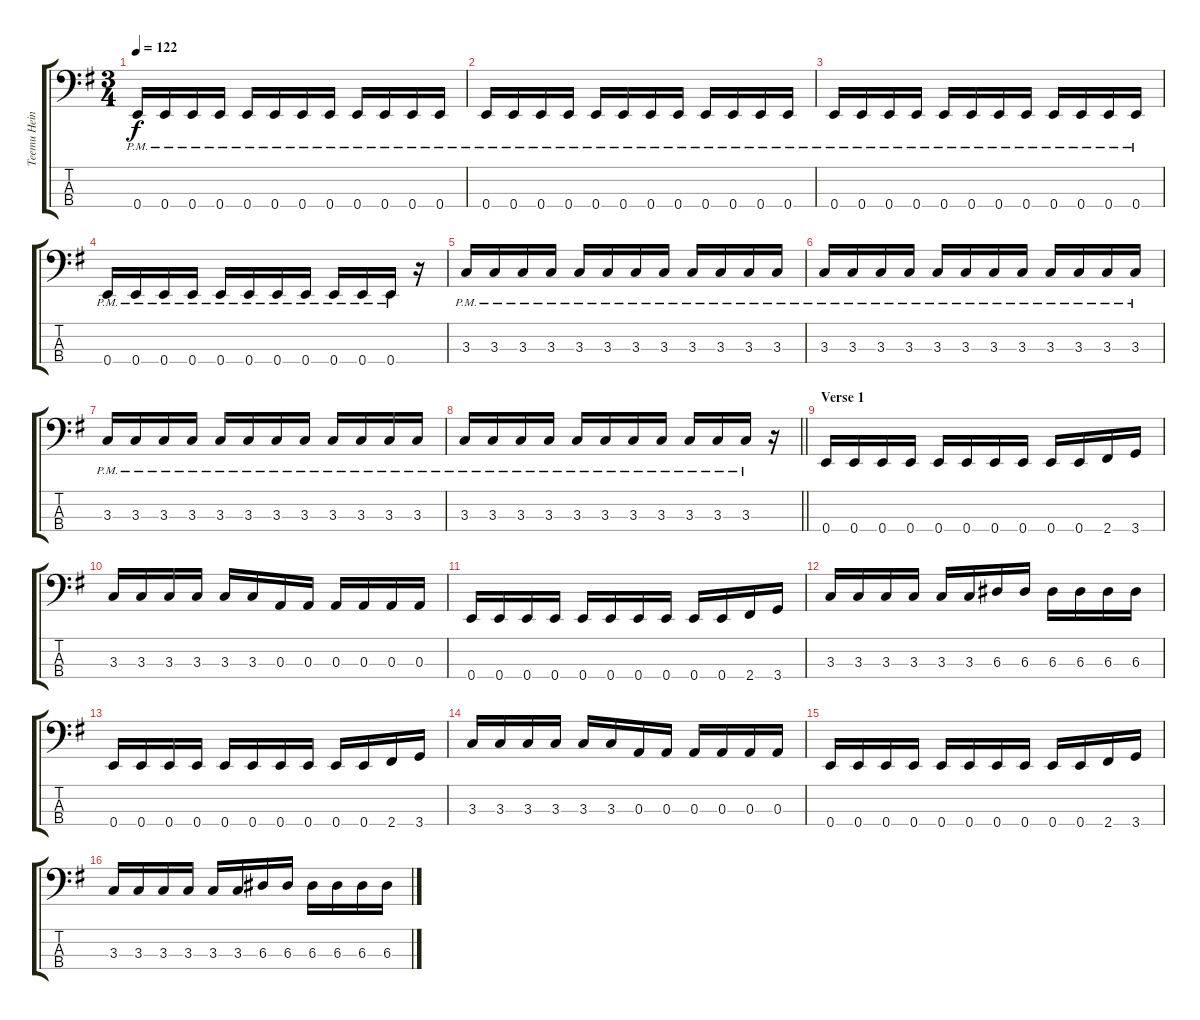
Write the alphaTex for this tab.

\track ("Teemu Heinola - bass" "Teemu Hein") {instrument electricbasspick}
\staff {score tabs}
\tuning (G2 D2 A1 E1) {hide}
\ts (3 4)
\tempo 122
\clef f4
\ks eminor
0.4{pm}.16{dy f} 0.4{pm}.16 0.4{pm}.16 0.4{pm}.16 0.4{pm}.16 0.4{pm}.16 0.4{pm}.16 0.4{pm}.16 0.4{pm}.16 0.4{pm}.16 0.4{pm}.16 0.4{pm}.16 |
0.4{pm}.16 0.4{pm}.16 0.4{pm}.16 0.4{pm}.16 0.4{pm}.16 0.4{pm}.16 0.4{pm}.16 0.4{pm}.16 0.4{pm}.16 0.4{pm}.16 0.4{pm}.16 0.4{pm}.16 |
0.4{pm}.16 0.4{pm}.16 0.4{pm}.16 0.4{pm}.16 0.4{pm}.16 0.4{pm}.16 0.4{pm}.16 0.4{pm}.16 0.4{pm}.16 0.4{pm}.16 0.4{pm}.16 0.4{pm}.16 |
0.4{pm}.16 0.4{pm}.16 0.4{pm}.16 0.4{pm}.16 0.4{pm}.16 0.4{pm}.16 0.4{pm}.16 0.4{pm}.16 0.4{pm}.16 0.4{pm}.16 0.4{pm}.16 r.16 |
3.3{pm}.16 3.3{pm}.16 3.3{pm}.16 3.3{pm}.16 3.3{pm}.16 3.3{pm}.16 3.3{pm}.16 3.3{pm}.16 3.3{pm}.16 3.3{pm}.16 3.3{pm}.16 3.3{pm}.16 |
3.3{pm}.16 3.3{pm}.16 3.3{pm}.16 3.3{pm}.16 3.3{pm}.16 3.3{pm}.16 3.3{pm}.16 3.3{pm}.16 3.3{pm}.16 3.3{pm}.16 3.3{pm}.16 3.3{pm}.16 |
3.3{pm}.16 3.3{pm}.16 3.3{pm}.16 3.3{pm}.16 3.3{pm}.16 3.3{pm}.16 3.3{pm}.16 3.3{pm}.16 3.3{pm}.16 3.3{pm}.16 3.3{pm}.16 3.3{pm}.16 |
\barLineRight lightlight
3.3{pm}.16 3.3{pm}.16 3.3{pm}.16 3.3{pm}.16 3.3{pm}.16 3.3{pm}.16 3.3{pm}.16 3.3{pm}.16 3.3{pm}.16 3.3{pm}.16 3.3{pm}.16 r.16 |
\section ("" "Verse 1")
0.4.16 0.4.16 0.4.16 0.4.16 0.4.16 0.4.16 0.4.16 0.4.16 0.4.16 0.4.16 2.4.16 3.4.16 |
3.3.16 3.3.16 3.3.16 3.3.16 3.3.16 3.3.16 0.3.16 0.3.16 0.3.16 0.3.16 0.3.16 0.3.16 |
0.4.16 0.4.16 0.4.16 0.4.16 0.4.16 0.4.16 0.4.16 0.4.16 0.4.16 0.4.16 2.4.16 3.4.16 |
3.3.16 3.3.16 3.3.16 3.3.16 3.3.16 3.3.16 6.3.16 6.3.16 6.3.16 6.3.16 6.3.16 6.3.16 |
0.4.16 0.4.16 0.4.16 0.4.16 0.4.16 0.4.16 0.4.16 0.4.16 0.4.16 0.4.16 2.4.16 3.4.16 |
3.3.16 3.3.16 3.3.16 3.3.16 3.3.16 3.3.16 0.3.16 0.3.16 0.3.16 0.3.16 0.3.16 0.3.16 |
0.4.16 0.4.16 0.4.16 0.4.16 0.4.16 0.4.16 0.4.16 0.4.16 0.4.16 0.4.16 2.4.16 3.4.16 |
3.3.16 3.3.16 3.3.16 3.3.16 3.3.16 3.3.16 6.3.16 6.3.16 6.3.16 6.3.16 6.3.16 6.3.16
